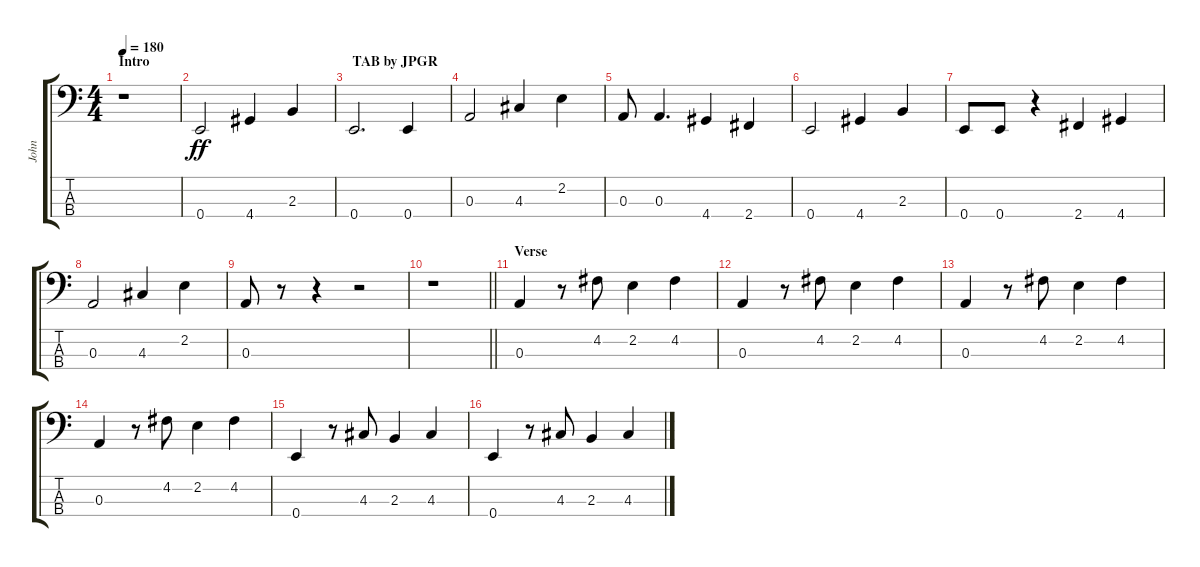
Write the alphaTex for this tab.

\track ("John" "John") {instrument electricbassfinger}
\staff {score tabs}
\tuning (G2 D2 A1 E1) {hide}
\ts (4 4)
\section ("" "Intro                                                          TAB by JPGR")
\tempo 180
\clef f4
\ks c
r.1{dy ff instrument electricbassfinger} |
0.4.2 4.4.4 2.3.4 |
0.4.2{d} 0.4.4 |
0.3.2 4.3.4 2.2.4 |
0.3.8 0.3.4{d} 4.4.4 2.4.4 |
0.4.2 4.4.4 2.3.4 |
0.4.8 0.4.8 r.4 2.4.4 4.4.4 |
0.3.2 4.3.4 2.2.4 |
0.3.8 r.8 r.4 r.2 |
\barLineRight lightlight
r.1 |
\section ("" "Verse ")
0.3.4 r.8 4.2.8 2.2.4 4.2.4 |
0.3.4 r.8 4.2.8 2.2.4 4.2.4 |
0.3.4 r.8 4.2.8 2.2.4 4.2.4 |
0.3.4 r.8 4.2.8 2.2.4 4.2.4 |
0.4.4 r.8 4.3.8 2.3.4 4.3.4 |
0.4.4 r.8 4.3.8 2.3.4 4.3.4
